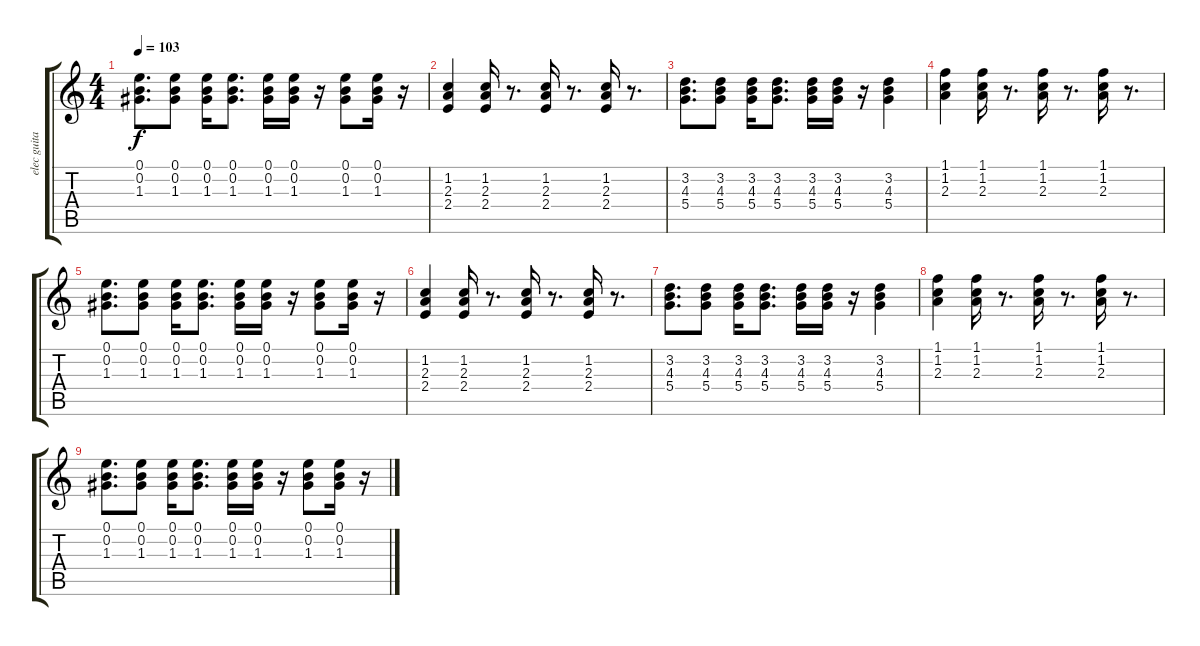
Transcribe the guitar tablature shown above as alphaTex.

\track ("elec guitar" "elec guita") {instrument electricguitarclean}
\staff {score tabs}
\tuning (E4 B3 G3 D3 A2 E2) {hide}
\ts (4 4)
\tempo 103
\clef g2
\ks c
(0.1 0.2 1.3).8{d dy f} (0.1 0.2 1.3).8 (0.1 0.2 1.3).16 (0.1 0.2 1.3).8{d} (0.1 0.2 1.3).16 (0.1 0.2 1.3).16 r.16 (0.1 0.2 1.3).8 (0.1 0.2 1.3).16 r.16 |
(1.2 2.3 2.4).4 (1.2 2.3 2.4).16 r.8{d} (1.2 2.3 2.4).16 r.8{d} (1.2 2.3 2.4).16 r.8{d} |
(3.2 4.3 5.4).8{d} (3.2 4.3 5.4).8 (3.2 4.3 5.4).16 (3.2 4.3 5.4).8{d} (3.2 4.3 5.4).16 (3.2 4.3 5.4).16 r.16 (3.2 4.3 5.4).4 |
(1.1 1.2 2.3).4 (1.1 1.2 2.3).16 r.8{d} (1.1 1.2 2.3).16 r.8{d} (1.1 1.2 2.3).16 r.8{d} |
(0.1 0.2 1.3).8{d} (0.1 0.2 1.3).8 (0.1 0.2 1.3).16 (0.1 0.2 1.3).8{d} (0.1 0.2 1.3).16 (0.1 0.2 1.3).16 r.16 (0.1 0.2 1.3).8 (0.1 0.2 1.3).16 r.16 |
(1.2 2.3 2.4).4{volume 10} (1.2 2.3 2.4).16{volume 9} r.8{d} (1.2 2.3 2.4).16{volume 9} r.8{d} (1.2 2.3 2.4).16{volume 8} r.8{d} |
(3.2 4.3 5.4).8{d volume 8} (3.2 4.3 5.4).8{volume 7} (3.2 4.3 5.4).16{volume 7} (3.2 4.3 5.4).8{d volume 7} (3.2 4.3 5.4).16{volume 6} (3.2 4.3 5.4).16{volume 6} r.16 (3.2 4.3 5.4).4{volume 6} |
(1.1 1.2 2.3).4{volume 5} (1.1 1.2 2.3).16{volume 4} r.8{d} (1.1 1.2 2.3).16{volume 4} r.8{d} (1.1 1.2 2.3).16{volume 3} r.8{d} |
(0.1 0.2 1.3).8{d volume 2} (0.1 0.2 1.3).8{volume 2} (0.1 0.2 1.3).16{volume 2} (0.1 0.2 1.3).8{d volume 2} (0.1 0.2 1.3).16{volume 1} (0.1 0.2 1.3).16{volume 1} r.16 (0.1 0.2 1.3).8{volume 1} (0.1 0.2 1.3).16{volume 0} r.16
